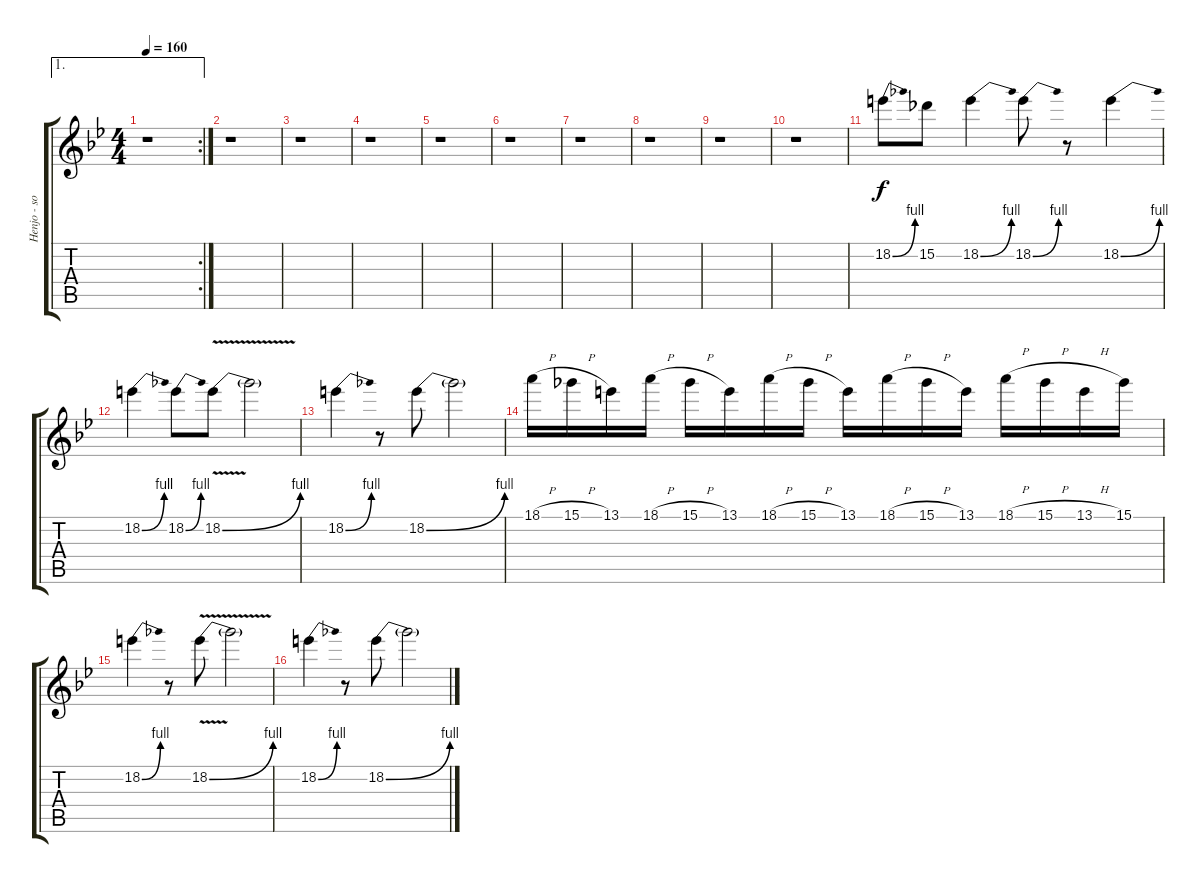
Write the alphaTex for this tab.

\track ("Henjo - soli" "Henjo - so") {instrument distortionguitar}
\staff {score tabs}
\tuning (Eb4 Bb3 Gb3 Db3 Ab2 Eb2) {hide}
\ae 1
\rc 2
\ts (4 4)
\tempo 160
\clef g2
\ks bb
r.1{dy f} |
r.1 |
r.1 |
r.1 |
r.1 |
r.1 |
r.1 |
r.1 |
r.1 |
r.1 |
18.2{be (bend 0 0 60 4)}.8 15.2.8 18.2{be (bend 0 0 60 4)}.4 18.2{be (bend 0 0 60 4)}.8 r.8 18.2{be (bend 0 0 60 4)}.4 |
18.2{be (bend 0 0 60 4)}.4 18.2{be (bend 0 0 60 4)}.8 18.2{be (bend 0 0 60 4) v}.8 18.2{t}.2 |
18.2{be (bend 0 0 60 4)}.4 r.8 18.2{be (bend 0 0 60 4)}.8 18.2{t}.2 |
18.1{h}.16 15.1{h}.16 13.1.16 18.1{h}.16 15.1{h}.16 13.1.16 18.1{h}.16 15.1{h}.16 13.1.16 18.1{h}.16 15.1{h}.16 13.1.16 18.1{h}.16 15.1{h}.16 13.1{h}.16 15.1.16 |
18.2{be (bend 0 0 60 4)}.4 r.8 18.2{be (bend 0 0 60 4) v}.8 18.2{t}.2 |
18.2{be (bend 0 0 60 4)}.4 r.8 18.2{be (bend 0 0 60 4)}.8 18.2{t}.2
